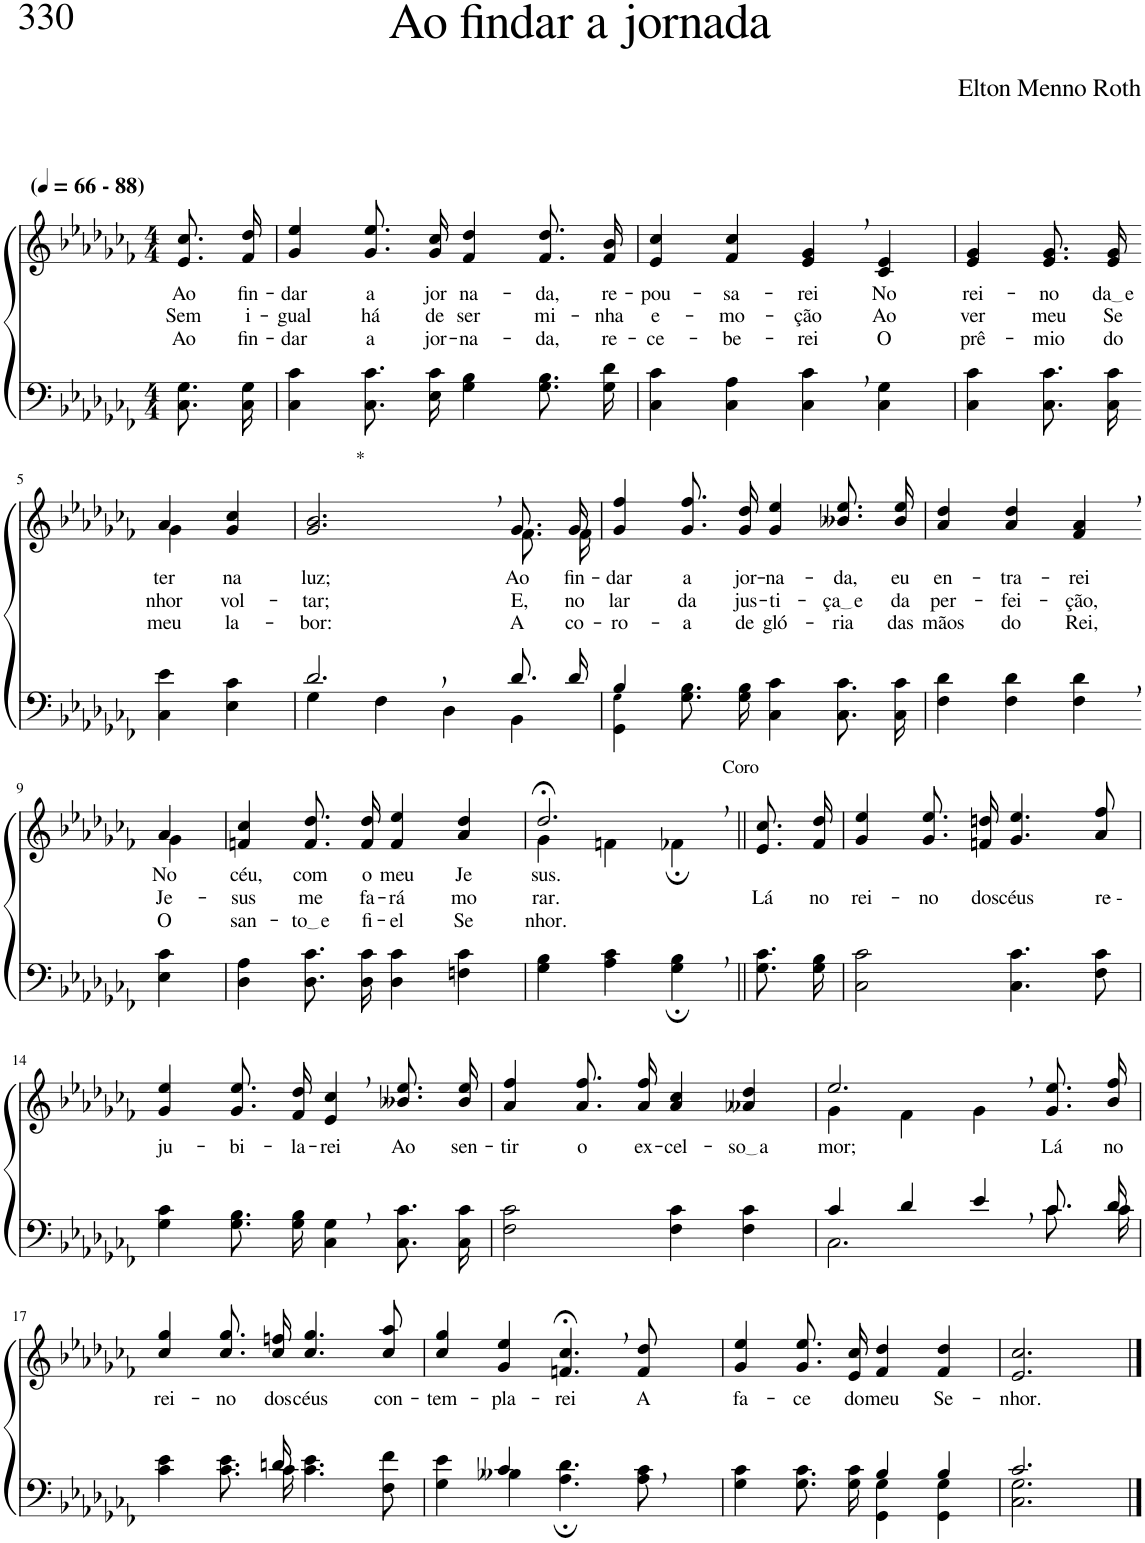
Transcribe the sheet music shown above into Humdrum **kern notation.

**kern	**kern	**text	**text	**text
*part2	*part1	*part1	*part1	*part1
*staff2	*staff1	*staff1	*staff1	*staff1
*I"Parte III e IV	*I"Parte I e II	*	*	*
*clefF4	*clefG2	*	*	*
*Trd2c3	*Trd2c3	*	*	*
*k[b-e-a-d-g-c-f-]	*k[b-e-a-d-g-c-f-]	*	*	*
*M4/4	*M4/4	*	*	*
*MM66	*MM66	*	*	*
=1	=1	=1	=1	=1
!	!LO:TX:a:B:t=(	!	!	!
!	!LO:TX:a:B:t=- 88)	!	!	!
!	!	!LO:LY:b	!LO:LY:b	!LO:LY:b
8.C-\ 8.G-\L	8.e-/ 8.cc-/L	Ao	Sem	Ao
!	!	!LO:LY:b	!LO:LY:b	!LO:LY:b
16C-\ 16G-\Jk	16f-/ 16dd-/Jk	fin-	i-	fin-
=2	=2	=2	=2	=2
!	!	!LO:LY:b	!LO:LY:b	!LO:LY:b
4C-\ 4c-\	4g-/ 4ee-/	-dar	-gual	-dar
!	!	!LO:LY:b	!LO:LY:b	!LO:LY:b
8.C-\ 8.c-\L	8.g-/ 8.ee-/L	a	há	a
!	!	!LO:LY:b	!LO:LY:b	!LO:LY:b
16E-\ 16c-\Jk	16g-/ 16cc-/Jk	jor	de	jor-
!	!	!LO:LY:b	!LO:LY:b	!LO:LY:b
4G-\ 4B-\	4f-/ 4dd-/	na-	ser	-na-
!	!	!LO:LY:b	!LO:LY:b	!LO:LY:b
8.G-\ 8.B-\L	8.f-/ 8.dd-/L	-da,	mi-	-da,
!	!	!LO:LY:b	!LO:LY:b	!LO:LY:b
16G-\ 16d-\Jk	16f-/ 16b-/Jk	re-	-nha	re-
=3	=3	=3	=3	=3
!	!	!LO:LY:b	!LO:LY:b	!LO:LY:b
4C-\ 4c-\	4e-/ 4cc-/	-pou-	e-	-ce-
!	!	!LO:LY:b	!LO:LY:b	!LO:LY:b
4C-\ 4A-\	4f-/ 4cc-/	-sa-	-mo-	-be-
!	!	!LO:LY:b	!LO:LY:b	!LO:LY:b
4C-\, 4c-\,	4e-/, 4g-/,	-rei	-ção	-rei
!	!	!LO:LY:b	!LO:LY:b	!LO:LY:b
4C-\ 4G-\	4c-/ 4e-/	No	Ao	O
=4	=4	=4	=4	=4
!	!	!LO:LY:b	!LO:LY:b	!LO:LY:b
4C-\ 4c-\	4e-/ 4g-/	rei-	ver	prê-
!	!	!LO:LY:b	!LO:LY:b	!LO:LY:b
8.C-\ 8.c-\L	8.e-/ 8.g-/L	-no	meu	-mio
!	!	!LO:LY:b	!LO:LY:b	!LO:LY:b
16C-\ 16c-\Jk	16e-/ 16g-/Jk	da e	Se-	do
!!LO:LB:g=z
=5-	=5-	=5-	=5-	=5-
*	*^	*	*	*
!	!	!	!LO:LY:b	!LO:LY:b	!LO:LY:b
4C-\ 4e-\	4a-/	4g-\	-ter-	-nhor	meu
!	!	!	!LO:LY:b	!LO:LY:b	!LO:LY:b
4E-\ 4c-\	4g-/ 4cc-/	4ryy	-na	vol-	la-
=6	=6	=6	=6	=6	=6
*^	*	*	*	*	*
!	!	!LO:TX:a:t=*	!	!	!	!
!	!	!	!	!LO:LY:b	!LO:LY:b	!LO:LY:b
2.d-,/	4G-\	2.g-/, 2.b-/,	2.ryy	luz;	-tar;	-bor:
.	4F-\	.	.	.	.	.
.	4D-\	.	.	.	.	.
!	!	!	!	!LO:LY:b	!LO:LY:b	!LO:LY:b
8.d-/L	4BB-\	8.g-/L	8.f-\L	Ao	E,	-A
!	!	!	!	!LO:LY:b	!LO:LY:b	!LO:LY:b
16d-/Jk	.	16g-/Jk	16f-\Jk	fin-	no	co-
=7	=7	=7	=7	=7	=7	=7
!	!	!	!	!LO:LY:b	!LO:LY:b	!LO:LY:b
*	*	*v	*v	*	*	*
4B-/	4GG-\ 4G-!\	4g-/ 4ff-/	-dar	lar	-ro-
!	!	!	!LO:LY:b	!LO:LY:b	!LO:LY:b
2.ryy	8.G-\ 8.B-\L	8.g-\ 8.ff-\L	a	da	-a
!	!	!	!LO:LY:b	!LO:LY:b	!LO:LY:b
.	16G-\ 16B-\Jk	16g-\ 16dd-\Jk	jor-	jus-	de
!	!	!	!LO:LY:b	!LO:LY:b	!LO:LY:b
.	4C-\ 4c-\	4g-/ 4ee-/	-na-	-ti-	gló-
!	!	!	!LO:LY:b	!LO:LY:b	!LO:LY:b
.	8.C-\ 8.c-\L	8.b--X\ 8.ee-\L	-da,	ça e	-ria
!	!	!	!LO:LY:b	!LO:LY:b	!LO:LY:b
.	16C-\ 16c-\Jk	16b--\ 16ee-\Jk	eu	da	das
=8	=8	=8	=8	=8	=8
!	!	!	!LO:LY:b	!LO:LY:b	!LO:LY:b
*v	*v	*	*	*	*
4F-\ 4d-\	4a-/ 4dd-/	en-	per-	mãos
!	!	!LO:LY:b	!LO:LY:b	!LO:LY:b
4F-\ 4d-\	4a-/ 4dd-/	-tra-	-fei-	do
!	!	!LO:LY:b	!LO:LY:b	!LO:LY:b
4F-\, 4d-\,	4f-/, 4a-/,	-rei	-ção,	Rei,
!!LO:LB:g=z
=9-	=9-	=9-	=9-	=9-
*	*^	*	*	*
!	!	!	!LO:LY:b	!LO:LY:b	!LO:LY:b
4E-\ 4c-\	4a-/	4g-\	No	Je-	O
=10	=10	=10	=10	=10	=10
!	!	!	!LO:LY:b	!LO:LY:b	!LO:LY:b
*	*v	*v	*	*	*
4D-\ 4A-\	4fn/ 4cc-/	céu,	-sus	san-
!	!	!LO:LY:b	!LO:LY:b	!LO:LY:b
8.D-\ 8.c-\L	8.f/ 8.dd-/L	com	me	to e
!	!	!LO:LY:b	!LO:LY:b	!LO:LY:b
16D-\ 16c-\Jk	16f/ 16dd-/Jk	o	fa-	fi-
!	!	!LO:LY:b	!LO:LY:b	!LO:LY:b
4D-\ 4c-\	4f/ 4ee-/	meu	-rá	-el
!	!	!LO:LY:b	!LO:LY:b	!LO:LY:b
4Fn\ 4c-\	4a-/ 4dd-/	Je-	mo-	Se-
=11	=11	=11	=11	=11
*	*^	*	*	*
!	!	!	!LO:LY:b	!LO:LY:b	!LO:LY:b
4G-\ 4B-\	2.dd-;<,/	4g-\	-sus.	-rar.	nhor.
4A-\ 4c-\	.	4fn\	.	.	.
!	!	!LO:TX:a:t=Coro	!	!	!
4G-\;, 4B-\;,	.	4f-X;\	.	.	.
=12||	=12||	=12||	=12||	=12||	=12||
!	!	!	!	!LO:LY:b	!
*	*v	*v	*	*	*
8.G-\ 8.c-\L	8.e-/ 8.cc-/L	.	Lá	.
!	!	!	!LO:LY:b	!
16G-\ 16B-\Jk	16f-/ 16dd-/Jk	.	no	.
=13	=13	=13	=13	=13
!	!	!	!LO:LY:b	!
2C-\ 2c-\	4g-/ 4ee-/	.	rei-	.
!	!	!	!LO:LY:b	!
.	8.g-\ 8.ee-\L	.	-no	.
!	!	!	!LO:LY:b	!
.	16fn\ 16ddn\Jk	.	dos	.
!	!	!	!LO:LY:b	!
4.C-\ 4.c-\	4.g-/ 4.ee-/	.	céus	.
!	!	!	!LO:LY:b	!
8F-\ 8c-\	8a-/ 8ff-/	.	re --	.
!!LO:LB:g=z
=14	=14	=14	=14	=14
!	!	!LO:LY:b	!	!
4G-\ 4c-\	4g-/ 4ee-/	ju-	.	.
!	!	!LO:LY:b	!	!
8.G-\ 8.B-\L	8.g-\ 8.ee-\L	-bi-	.	.
!	!	!LO:LY:b	!	!
16G-\ 16B-\Jk	16f-\ 16dd-\Jk	-la-	.	.
!	!	!LO:LY:b	!	!
4C-\, 4G-\,	4e-/, 4cc-/,	-rei	.	.
!	!	!LO:LY:b	!	!
8.C-\ 8.c-\L	8.b--X\ 8.ee-\L	Ao	.	.
!	!	!LO:LY:b	!	!
16C-\ 16c-\Jk	16b--\ 16ee-\Jk	sen-	.	.
=15	=15	=15	=15	=15
!	!	!LO:LY:b	!	!
2F-\ 2c-\	4a-/ 4ff-/	-tir	.	.
!	!	!LO:LY:b	!	!
.	8.a-\ 8.ff-\L	o	.	.
!	!	!LO:LY:b	!	!
.	16a-\ 16ff-\Jk	ex-	.	.
!	!	!LO:LY:b	!	!
4F-\ 4c-\	4a-/ 4cc-/	-cel-	.	.
!	!	!LO:LY:b	!	!
4F-\ 4c-\	4a--X/ 4dd-/	so a	.	.
=16	=16	=16	=16	=16
*^	*^	*	*	*
!	!	!	!	!LO:LY:b	!	!
4c-/	2.C-\	2.ee-,/	4g-\	-mor;	.	.
4d-/	.	.	4f-\	.	.	.
4e-,/	.	.	4g-\	.	.	.
!	!	!	!	!LO:LY:b	!	!
8.c-/L	8.c-\L	8.g-\ 8.ee-\L	4ryy	Lá	.	.
!	!	!	!	!LO:LY:b	!	!
16d-/Jk	16c-\Jk	16b-\ 16ff-\Jk	.	no	.	.
*	*	*v	*v	*	*	*
!!LO:LB:g=z
=17	=17	=17	=17	=17	=17
!	!	!	!LO:LY:b	!	!
4..ryy	4c-\ 4e-\	4cc-/ 4gg-/	rei-	.	.
!	!	!	!LO:LY:b	!	!
.	8.c-\ 8.e-\L	8.cc-\ 8.gg-\L	-no	.	.
!	!	!	!LO:LY:b	!	!
16dn/	16c-\Jk	16cc-\ 16ffn\Jk	dos	.	.
!	!	!	!LO:LY:b	!	!
2ryy	4.c-\ 4.e-\	4.cc-/ 4.gg-/	céus	.	.
!	!	!	!LO:LY:b	!	!
.	8F-\ 8f-\	8cc-/ 8aa-/	con-	.	.
=18	=18	=18	=18	=18	=18
!	!	!	!LO:LY:b	!	!
4ryy	4G-\ 4e-\	4cc-/ 4gg-/	-tem-	.	.
!	!	!	!LO:LY:b	!	!
4c-/	4B--X\	4g-/ 4ee-/	-pla-	.	.
!	!	!	!LO:LY:b	!	!
2ryy	4.A-\; 4.d-\;	4.fn/;<, 4.cc-/;<,	-rei	.	.
!	!	!	!LO:LY:b	!	!
.	8A-\ 8c-\	8f/ 8dd-/	A	.	.
=19	=19	=19	=19	=19	=19
!	!	!	!LO:LY:b	!	!
2ryy	4G-\ 4c-\	4g-/ 4ee-/	fa-	.	.
!	!	!	!LO:LY:b	!	!
.	8.G-\ 8.c-\L	8.g-/ 8.ee-/L	-ce	.	.
!	!	!	!LO:LY:b	!	!
.	16G-\ 16c-\Jk	16e-/ 16cc-/Jk	do	.	.
!	!	!	!LO:LY:b	!	!
4B-/	4GG-\ 4G-\	4f-/ 4dd-/	meu	.	.
!	!	!	!LO:LY:b	!	!
4B-/	4GG-\ 4G-\	4f-/ 4dd-/	Se-	.	.
=20	=20	=20	=20	=20	=20
!	!	!	!LO:LY:b	!	!
2.c-/	2.C-\ 2.G-\	2.e-/ 2.cc-/	-nhor.	.	.
*v	*v	*	*	*	*
==	==	==	==	==
*-	*-	*-	*-	*-
